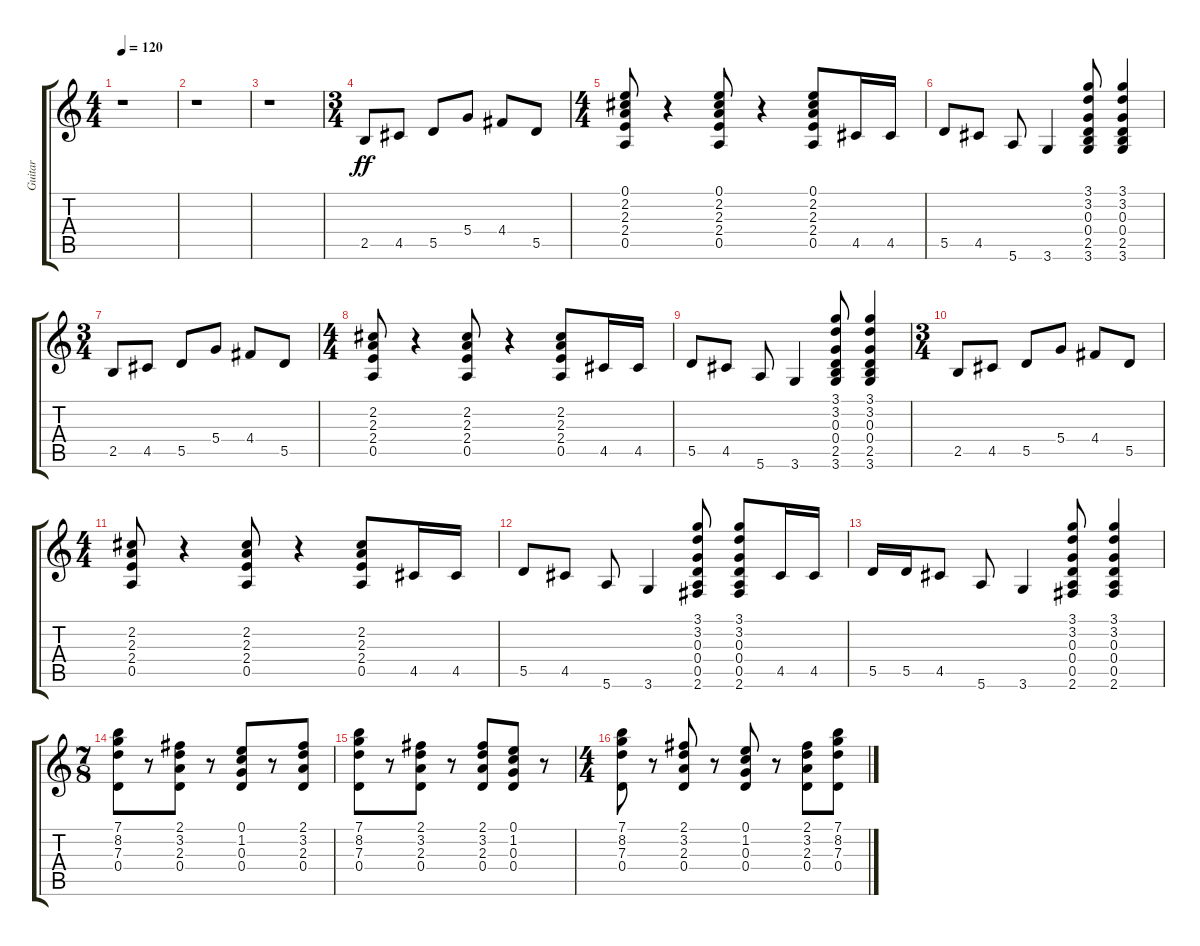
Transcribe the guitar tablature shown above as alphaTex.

\track ("Guitar" "Guitar") {instrument overdrivenguitar}
\staff {score tabs}
\tuning (E4 B3 G3 D3 A2 E2) {hide}
\ts (4 4)
\tempo 120
\clef g2
\ks c
r.1{dy ff} |
r.1 |
r.1 |
\ts (3 4)
2.5.8 4.5.8 5.5.8 5.4.8 4.4.8 5.5.8 |
\ts (4 4)
(0.1 2.2 2.3 2.4 0.5).8 r.4 (0.1 2.2 2.3 2.4 0.5).8 r.4 (0.1 2.2 2.3 2.4 0.5).8 4.5.16 4.5.16 |
5.5.8 4.5.8 5.6.8 3.6.4 (3.1 3.2 0.3 0.4 2.5 3.6).8 (3.1 3.2 0.3 0.4 2.5 3.6).4 |
\ts (3 4)
2.5.8 4.5.8 5.5.8 5.4.8 4.4.8 5.5.8 |
\ts (4 4)
(2.2 2.3 2.4 0.5).8 r.4 (2.2 2.3 2.4 0.5).8 r.4 (2.2 2.3 2.4 0.5).8 4.5.16 4.5.16 |
5.5.8 4.5.8 5.6.8 3.6.4 (3.1 3.2 0.3 0.4 2.5 3.6).8 (3.1 3.2 0.3 0.4 2.5 3.6).4 |
\ts (3 4)
2.5.8 4.5.8 5.5.8 5.4.8 4.4.8 5.5.8 |
\ts (4 4)
(2.2 2.3 2.4 0.5).8 r.4 (2.2 2.3 2.4 0.5).8 r.4 (2.2 2.3 2.4 0.5).8 4.5.16 4.5.16 |
5.5.8 4.5.8 5.6.8 3.6.4 (3.1 3.2 0.3 0.4 0.5 2.6).8 (3.1 3.2 0.3 0.4 0.5 2.6).8 4.5.16 4.5.16 |
5.5.16 5.5.16 4.5.8 5.6.8 3.6.4 (3.1 3.2 0.3 0.4 0.5 2.6).8 (3.1 3.2 0.3 0.4 0.5 2.6).4 |
\ts (7 8)
(7.1 8.2 7.3 0.4).8 r.8 (2.1 3.2 2.3 0.4).8 r.8 (0.1 1.2 0.3 0.4).8 r.8 (2.1 3.2 2.3 0.4).8 |
(7.1 8.2 7.3 0.4).8 r.8 (2.1 3.2 2.3 0.4).8 r.8 (2.1 3.2 2.3 0.4).8 (0.1 1.2 0.3 0.4).8 r.8 |
\ts (4 4)
(7.1 8.2 7.3 0.4).8 r.8 (2.1 3.2 2.3 0.4).8 r.8 (0.1 1.2 0.3 0.4).8 r.8 (2.1 3.2 2.3 0.4).8 (7.1 8.2 7.3 0.4).8
